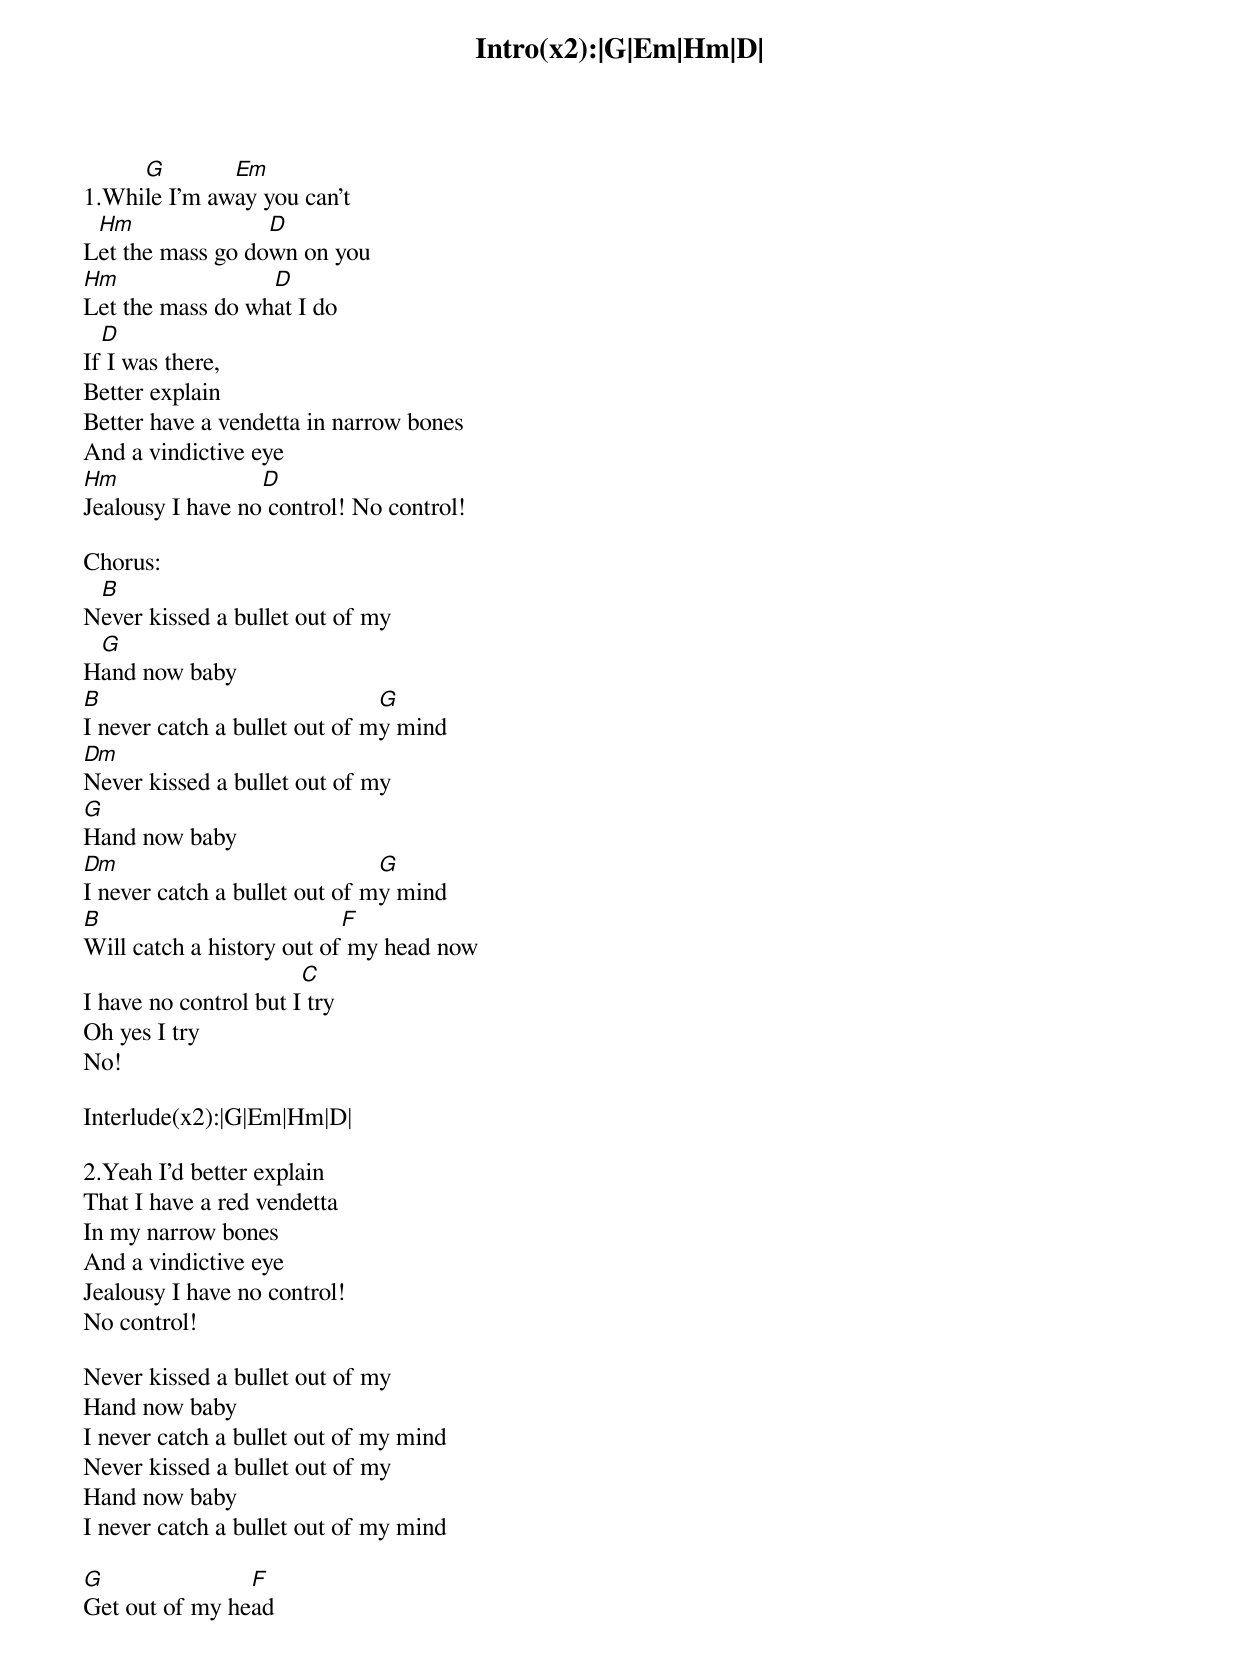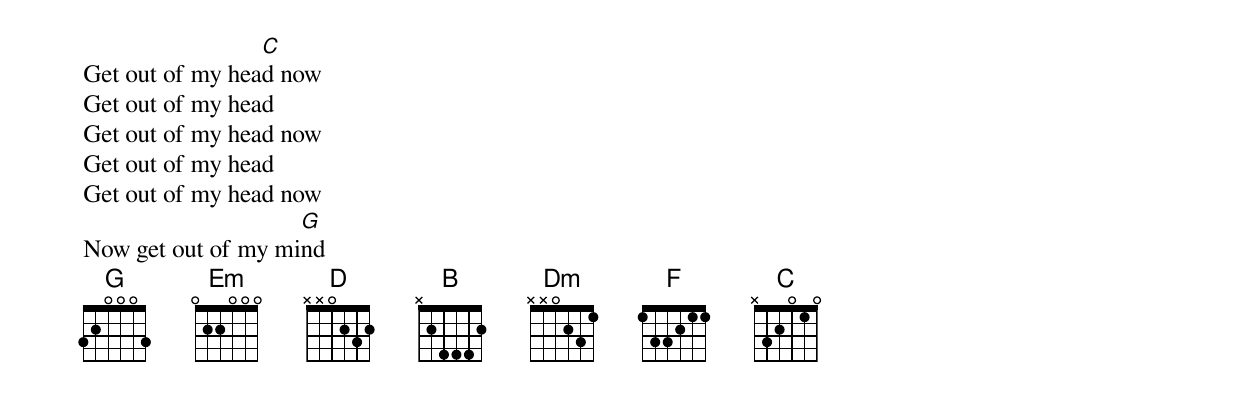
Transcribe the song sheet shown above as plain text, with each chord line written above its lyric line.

Intro(x2):|G|Em|Hm|D|

     G        Em
1.While I'm away you can't
 Hm               D
Let the mass go down on you
Hm                D
Let the mass do what I do
  D
If I was there,
Better explain
Better have a vendetta in narrow bones
And a vindictive eye
Hm                D
Jealousy I have no control! No control!

Chorus:
 B
Never kissed a bullet out of my
 G
Hand now baby
B                              G
I never catch a bullet out of my mind
Dm
Never kissed a bullet out of my
G
Hand now baby
Dm                             G
I never catch a bullet out of my mind
B                          F
Will catch a history out of my head now
                       C
I have no control but I try
Oh yes I try
No!

Interlude(x2):|G|Em|Hm|D|

2.Yeah I'd better explain
That I have a red vendetta
In my narrow bones
And a vindictive eye
Jealousy I have no control!
No control!

Never kissed a bullet out of my
Hand now baby
I never catch a bullet out of my mind
Never kissed a bullet out of my
Hand now baby
I never catch a bullet out of my mind

G               F
Get out of my head
                 C
Get out of my head now
Get out of my head
Get out of my head now
Get out of my head
Get out of my head now
                    G
Now get out of my mind
